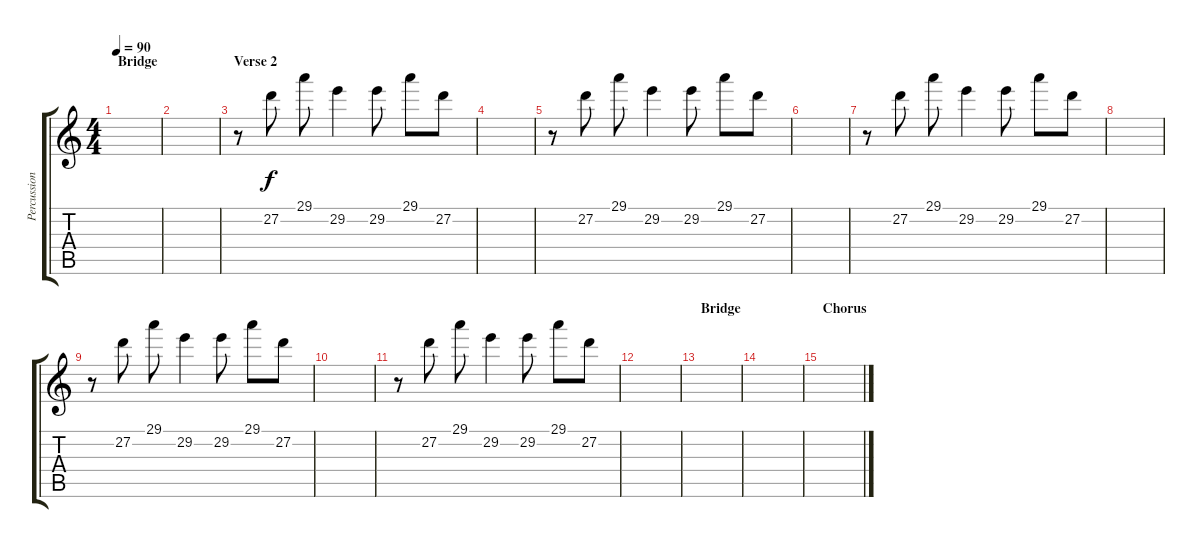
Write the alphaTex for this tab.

\track ("Percussion 1" "Percussion") {instrument shamisen}
\staff {score tabs}
\tuning (E4 B3 G3 D3 A2 E2) {hide}
\ts (4 4)
\section ("" "Bridge")
\tempo 90
\clef g2
\ks c
|
|
\section ("" "Verse 2")
r.8 27.2.8 29.1.8 29.2.4 29.2.8 29.1.8 27.2.8 |
|
r.8 27.2.8 29.1.8 29.2.4 29.2.8 29.1.8 27.2.8 |
|
r.8 27.2.8 29.1.8 29.2.4 29.2.8 29.1.8 27.2.8 |
|
r.8 27.2.8 29.1.8 29.2.4 29.2.8 29.1.8 27.2.8 |
|
r.8 27.2.8 29.1.8 29.2.4 29.2.8 29.1.8 27.2.8 |
|
\section ("" "Bridge")
|
|
\section ("" "Chorus")
